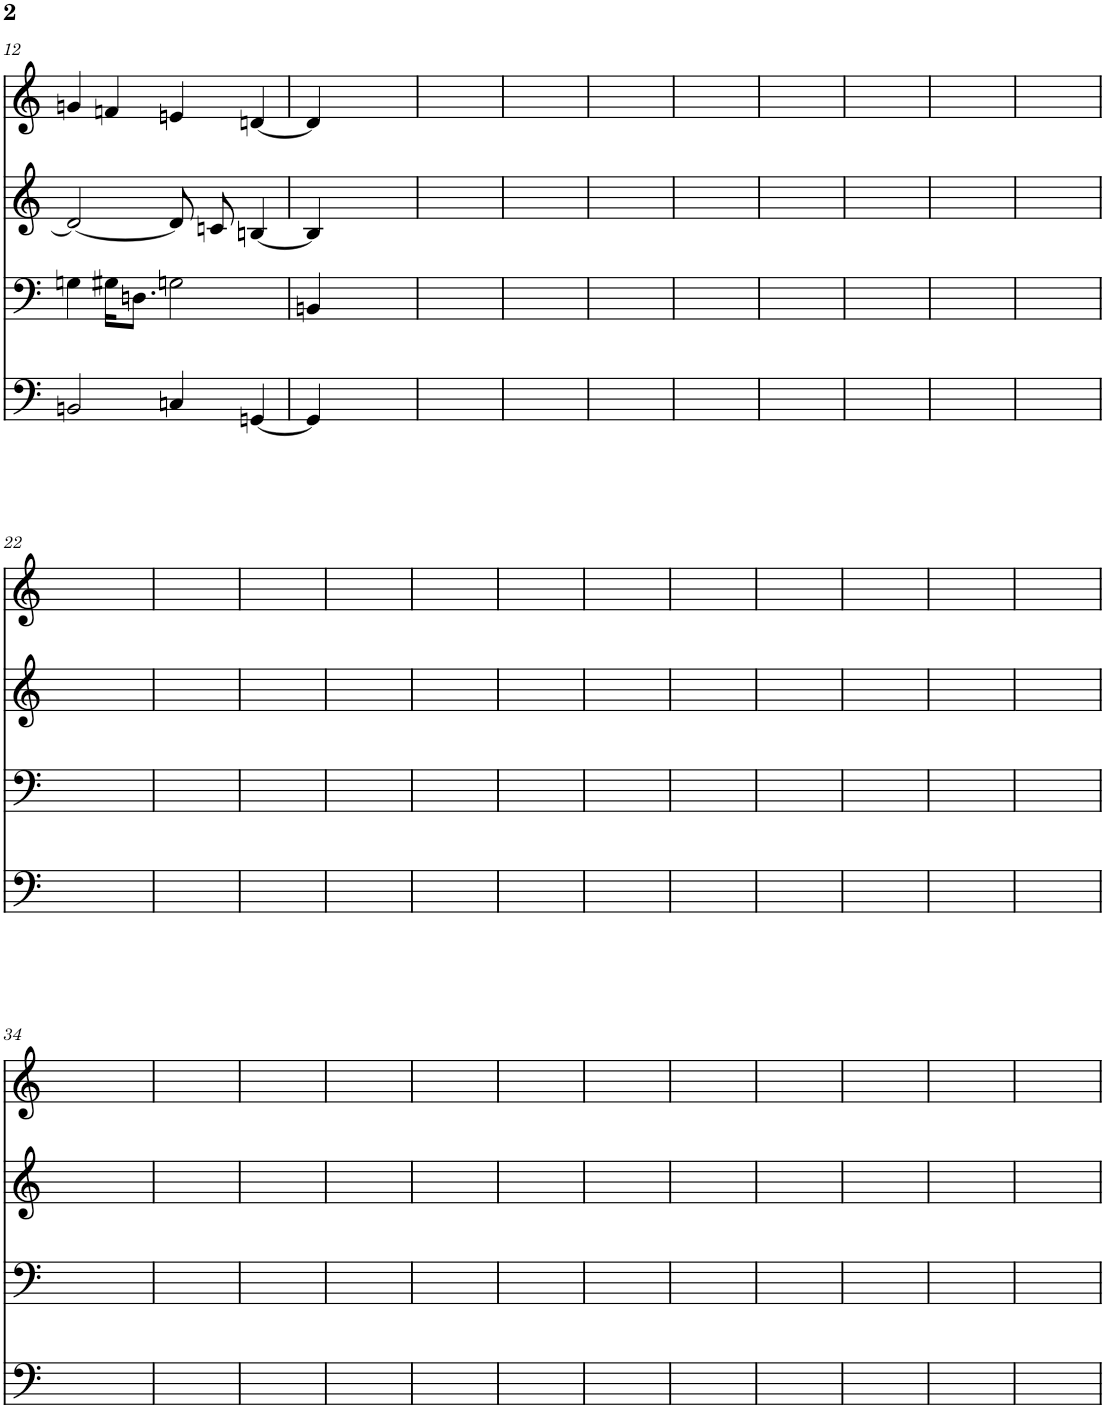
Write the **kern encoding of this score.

**kern	**kern	**kern	**kern
*part4	*part3	*part2	*part1
*staff4	*staff3	*staff2	*staff1
*I"Piano	*I"Piano	*I"Piano	*I"Piano
*I'Pno	*I'Pno	*I'Pno	*I'Pno
!!LO:PB:g=z
*clefF4	*clefF4	*clefG2	*clefG2
*k[]	*k[]	*k[]	*k[]
*M4/4	*M4/4	*M4/4	*M4/4
=12	=12	=12	=12
2BBn/	4Gn\	2d/_	4gn/
.	16G#X\KL	.	4fn/
.	8.Dn\J	.	.
4Cn/	2Gn\	8d/L]	4en/
.	.	8cn/J	.
[4GGn/	.	[4Bn/	[4dn/
=13	=13	=13	=13
4GG/]	4BBn/	4B/]	4d/]
2.ryy	2.ryy	2.ryy	2.ryy
=14	=14	=14	=14
1ryy	1ryy	1ryy	1ryy
=15	=15	=15	=15
1ryy	1ryy	1ryy	1ryy
=16	=16	=16	=16
1ryy	1ryy	1ryy	1ryy
=17	=17	=17	=17
1ryy	1ryy	1ryy	1ryy
=18	=18	=18	=18
1ryy	1ryy	1ryy	1ryy
=19	=19	=19	=19
1ryy	1ryy	1ryy	1ryy
=20	=20	=20	=20
1ryy	1ryy	1ryy	1ryy
=21	=21	=21	=21
1ryy	1ryy	1ryy	1ryy
!!LO:LB:g=z
=22	=22	=22	=22
1ryy	1ryy	1ryy	1ryy
=23	=23	=23	=23
1ryy	1ryy	1ryy	1ryy
=24	=24	=24	=24
1ryy	1ryy	1ryy	1ryy
=25	=25	=25	=25
1ryy	1ryy	1ryy	1ryy
=26	=26	=26	=26
1ryy	1ryy	1ryy	1ryy
=27	=27	=27	=27
1ryy	1ryy	1ryy	1ryy
=28	=28	=28	=28
1ryy	1ryy	1ryy	1ryy
=29	=29	=29	=29
1ryy	1ryy	1ryy	1ryy
=30	=30	=30	=30
1ryy	1ryy	1ryy	1ryy
=31	=31	=31	=31
1ryy	1ryy	1ryy	1ryy
=32	=32	=32	=32
1ryy	1ryy	1ryy	1ryy
=33	=33	=33	=33
1ryy	1ryy	1ryy	1ryy
!!LO:LB:g=z
=34	=34	=34	=34
1ryy	1ryy	1ryy	1ryy
=35	=35	=35	=35
1ryy	1ryy	1ryy	1ryy
=36	=36	=36	=36
1ryy	1ryy	1ryy	1ryy
=37	=37	=37	=37
1ryy	1ryy	1ryy	1ryy
=38	=38	=38	=38
1ryy	1ryy	1ryy	1ryy
=39	=39	=39	=39
1ryy	1ryy	1ryy	1ryy
=40	=40	=40	=40
1ryy	1ryy	1ryy	1ryy
=41	=41	=41	=41
1ryy	1ryy	1ryy	1ryy
=42	=42	=42	=42
1ryy	1ryy	1ryy	1ryy
=43	=43	=43	=43
1ryy	1ryy	1ryy	1ryy
=44	=44	=44	=44
1ryy	1ryy	1ryy	1ryy
=45	=45	=45	=45
1ryy	1ryy	1ryy	1ryy
=	=	=	=
*-	*-	*-	*-
